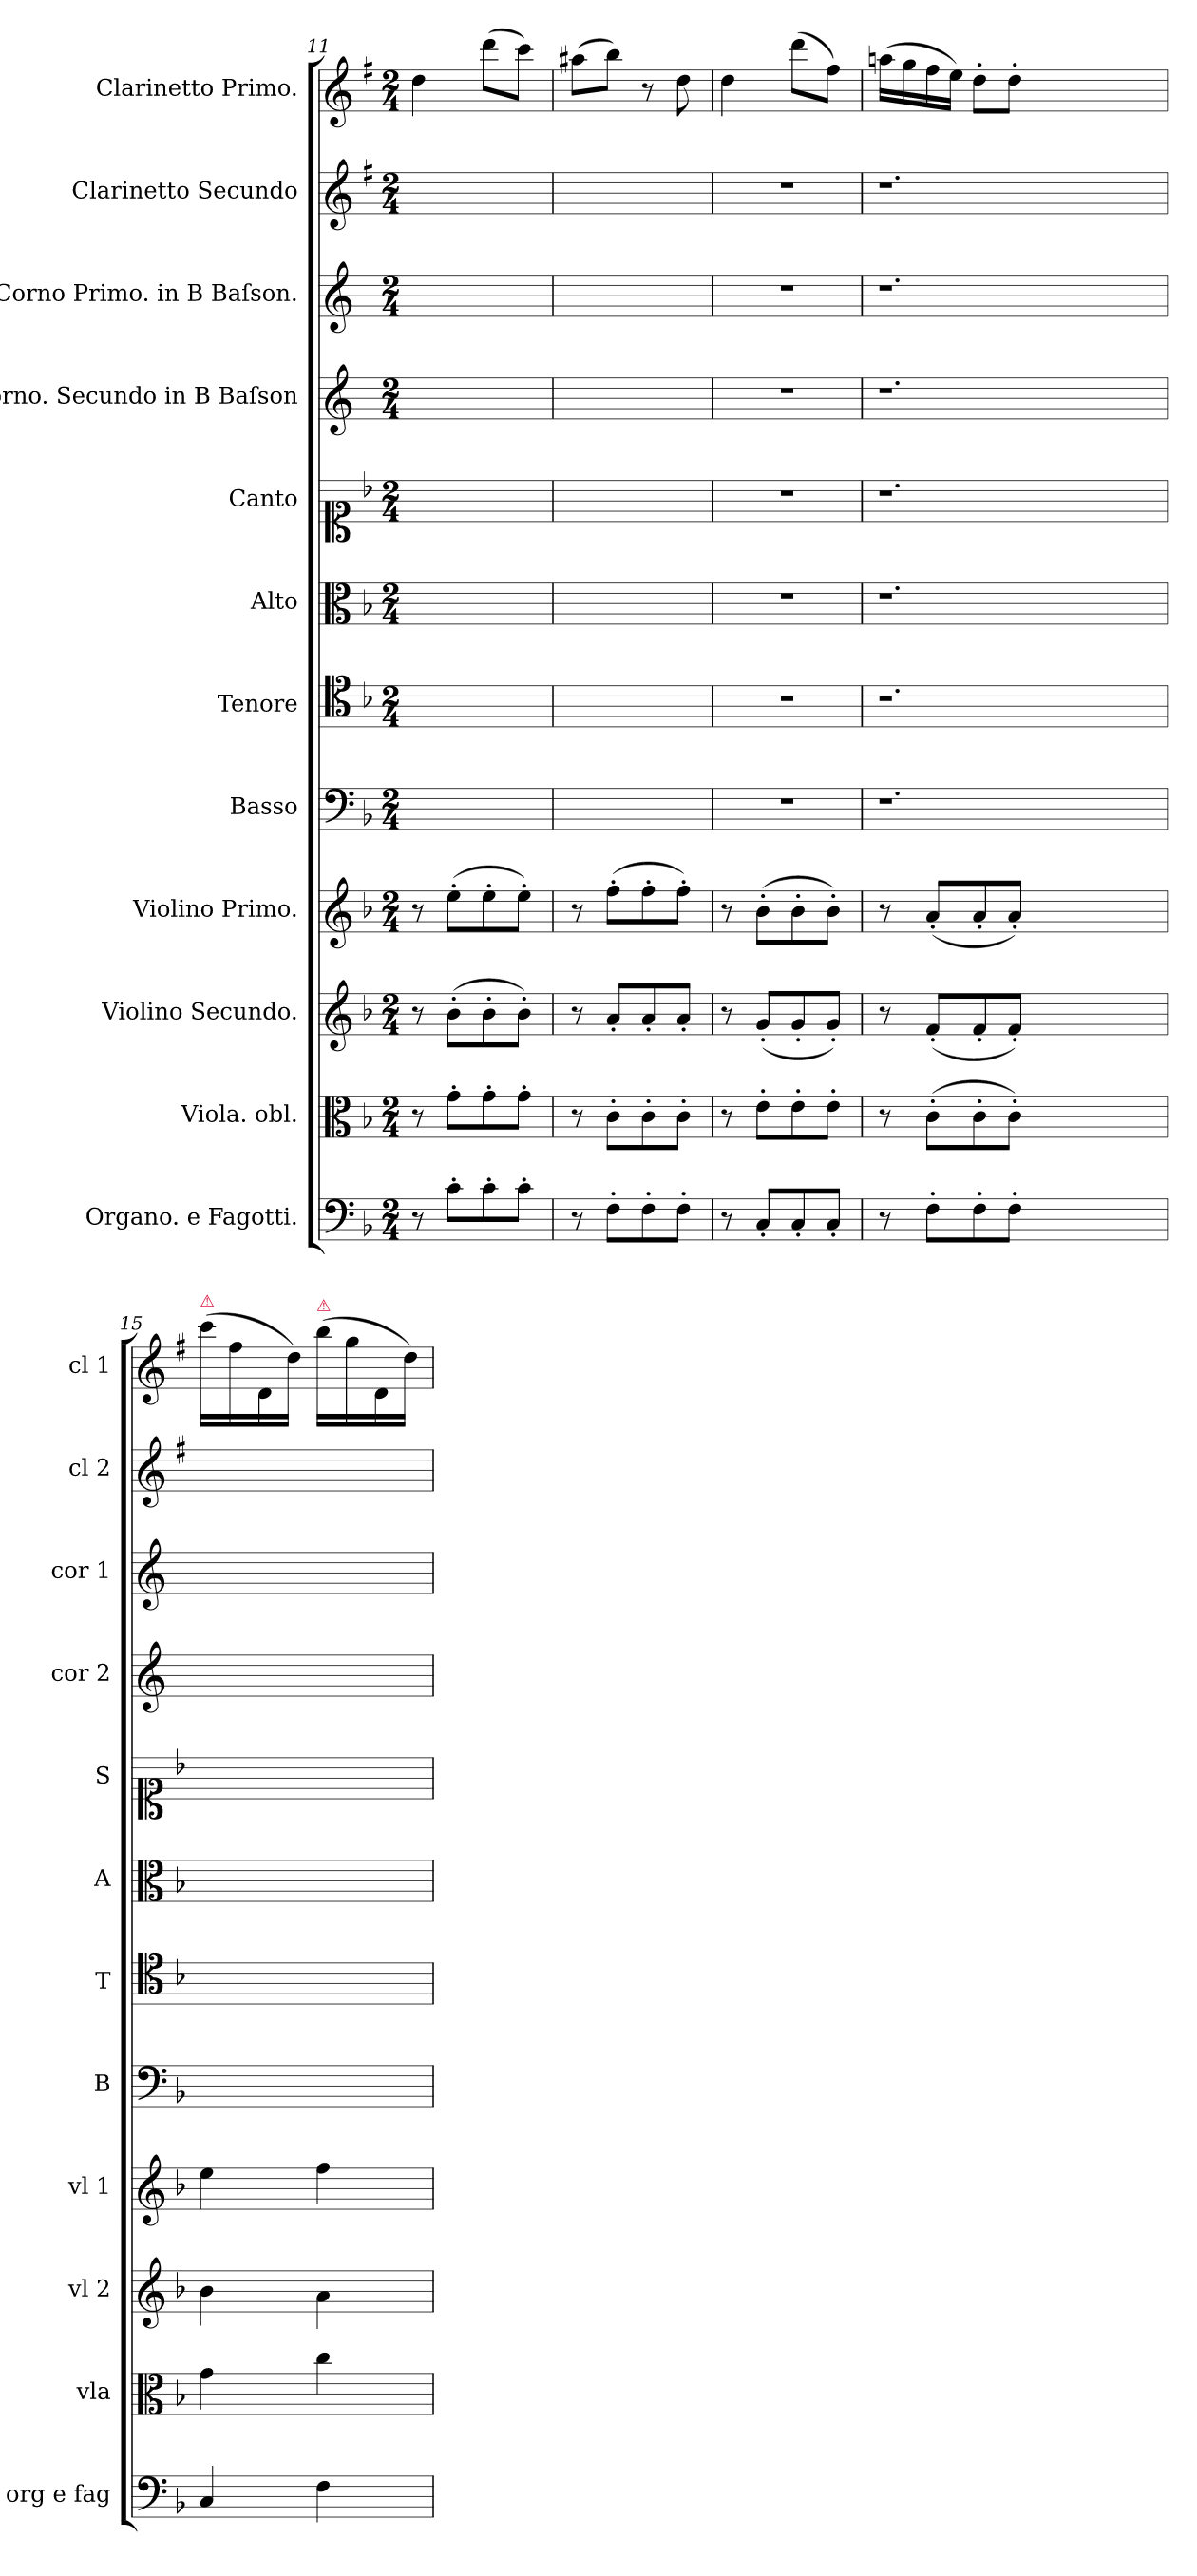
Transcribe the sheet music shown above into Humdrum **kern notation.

**kern	**kern	**kern	**kern	**kern	**kern	**kern	**kern	**kern	**kern	**kern	**kern
*part12	*part11	*part10	*part9	*part8	*part7	*part6	*part5	*part4	*part3	*part2	*part1
*staff12	*staff11	*staff10	*staff9	*staff8	*staff7	*staff6	*staff5	*staff4	*staff3	*staff2	*staff1
*I"Organo. e Fagotti.	*I"Viola. obl.	*I"Violino Secundo.	*I"Violino Primo.	*I"Basso	*I"Tenore	*I"Alto	*I"Canto	*I"Corno. Secundo in B Baſson	*I"Corno Primo. in B Baſson.	*I"Clarinetto Secundo	*I"Clarinetto Primo.
*I'org e fag	*I'vla	*I'vl 2	*I'vl 1	*I'B	*I'T	*I'A	*I'S	*I'cor 2	*I'cor 1	*I'cl 2	*I'cl 1
*clefF4	*clefC3	*clefG2	*clefG2	*clefF4	*clefC4	*clefC3	*clefC1	*clefG2	*clefG2	*clefG2	*clefG2
*	*	*	*	*	*	*	*	*ITrd4c7	*ITrd4c7	*ITrd1c2	*ITrd1c2
*k[b-]	*k[b-]	*k[b-]	*k[b-]	*k[b-]	*k[b-]	*k[b-]	*k[b-]	*k[b-]	*k[b-]	*k[b-]	*k[b-]
*F:	*F:	*F:	*F:	*F:	*F:	*F:	*F:	*F:	*F:	*F:	*F:
*M2/4	*M2/4	*M2/4	*M2/4	*M2/4	*M2/4	*M2/4	*M2/4	*M2/4	*M2/4	*M2/4	*M2/4
=11	=11	=11	=11	=11	=11	=11	=11	=11	=11	=11	=11
8r	8r	8r	8r	2ryy	2ryy	2ryy	2ryy	2ryy	2ryy	2ryy	4cc\
8c'\L	8g'\L	(8b-'\L	(8ee'\L	.	.	.	.	.	.	.	.
8c'\	8g'\	8b-'\	8ee'\	.	.	.	.	.	.	.	(8ccc\L
8c'\J	8g'\J	8b-'\J)	8ee'\J)	.	.	.	.	.	.	.	8bb-\J)
=12	=12	=12	=12	=12	=12	=12	=12	=12	=12	=12	=12
8r	8r	8r	8r	2ryy	2ryy	2ryy	2ryy	2ryy	2ryy	2ryy	(8gg#X\L
8F'\L	8c'\L	8a'/L	(8ff'\L	.	.	.	.	.	.	.	8aa\J)
8F'\	8c'\	8a'/	8ff'\	.	.	.	.	.	.	.	8r
8F'\J	8c'\J	8a'/J	8ff'\J)	.	.	.	.	.	.	.	8cc\
=13	=13	=13	=13	=13	=13	=13	=13	=13	=13	=13	=13
8r	8r	8r	8r	2r	2r	2r	2r	2r	2r	2r	4cc\
8C'/L	8e'\L	(8g'/L	(8b-'\L	.	.	.	.	.	.	.	.
8C'/	8e'\	8g'/	8b-'\	.	.	.	.	.	.	.	(8ccc\L
8C'/J	8e'\J	8g'/J)	8b-'\J)	.	.	.	.	.	.	.	8ee\J)
=14	=14	=14	=14	=14	=14	=14	=14	=14	=14	=14	=14
8r	8r	8r	8r	1.r	1.r	1.r	1.r	1.r	1.r	1.r	(16ggn\LL
.	.	.	.	.	.	.	.	.	.	.	16ff\
8F'\L	(8c'\L	(8f'/L	(8a'/L	.	.	.	.	.	.	.	16ee\
.	.	.	.	.	.	.	.	.	.	.	16dd\JJ)
8F'\	8c'\	8f'/	8a'/	.	.	.	.	.	.	.	8cc'\L
8F'\J	8c'\J)	8f'/J)	8a'/J)	.	.	.	.	.	.	.	8cc'\J
1ryy	1ryy	1ryy	1ryy	.	.	.	.	.	.	.	1ryy
=15	=15	=15	=15	=15	=15	=15	=15	=15	=15	=15	=15
!	!	!	!	!	!	!	!	!	!	!	!LO:TX:a:color=crimson:t=⚠
4C/	4g\	4b-\	4ee\	2ryy	2ryy	2ryy	2ryy	2ryy	2ryy	2ryy	(16bb-\LL
.	.	.	.	.	.	.	.	.	.	.	16ee\
.	.	.	.	.	.	.	.	.	.	.	16c/
.	.	.	.	.	.	.	.	.	.	.	16cc\JJ)
!	!	!	!	!	!	!	!	!	!	!	!LO:TX:a:color=crimson:t=⚠
4F\	4cc\	4a\	4ff\	.	.	.	.	.	.	.	(16aa\LL
.	.	.	.	.	.	.	.	.	.	.	16ff\
.	.	.	.	.	.	.	.	.	.	.	16c/
.	.	.	.	.	.	.	.	.	.	.	16cc\JJ)
=	=	=	=	=	=	=	=	=	=	=	=
*-	*-	*-	*-	*-	*-	*-	*-	*-	*-	*-	*-
